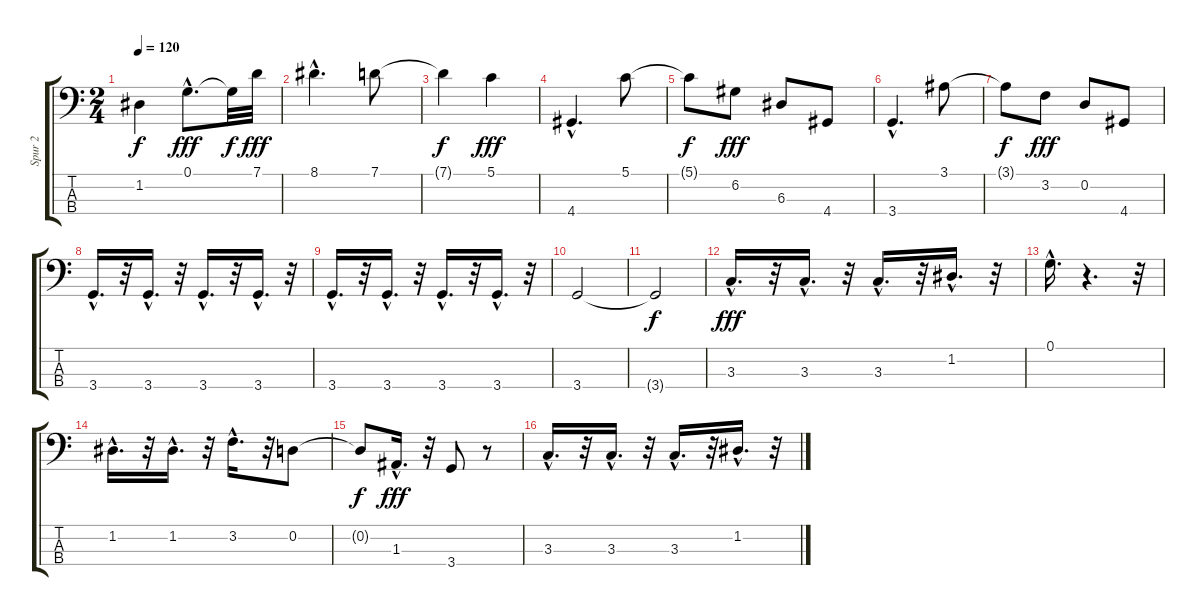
\track ("Spur 2" "Spur 2") {instrument fretlessbass}
\staff {score tabs}
\tuning (G2 D2 A1 E1) {hide}
\ts (2 4)
\tempo 120
\clef f4
\ks c
1.2{t}.4{dy f} 0.1{hac}.8{d dy fff} 0.1{t}.32{dy f} 7.1.32{dy fff} |
8.1{hac}.4{d} 7.1.8 |
7.1{t}.4{dy f} 5.1.4{dy fff} |
4.4{hac}.4{d} 5.1.8 |
5.1{t}.8{dy f} 6.2.8{dy fff} 6.3.8 4.4.8 |
3.4{hac}.4{d} 3.1.8 |
3.1{t}.8{dy f} 3.2.8{dy fff} 0.2.8 4.4.8 |
3.4{hac}.16{d} r.32 3.4{hac}.16{d} r.32 3.4{hac}.16{d} r.32 3.4{hac}.16{d} r.32 |
3.4{hac}.16{d} r.32 3.4{hac}.16{d} r.32 3.4{hac}.16{d} r.32 3.4{hac}.16{d} r.32 |
3.4.2 |
3.4{t}.2{dy f} |
3.3{hac}.16{d dy fff} r.32 3.3{hac}.16{d} r.32 3.3{hac}.16{d} r.32 1.2{hac}.16{d} r.32 |
0.1{hac}.16{d} r.4{d} r.32 |
1.2{hac}.16{d} r.32 1.2{hac}.16{d} r.32 3.2{hac}.16{d} r.32 0.2.8 |
0.2{t}.8{dy f} 1.3{hac}.16{d dy fff} r.32 3.4.8 r.8 |
3.3{hac}.16{d} r.32 3.3{hac}.16{d} r.32 3.3{hac}.16{d} r.32 1.2{hac}.16{d} r.32
